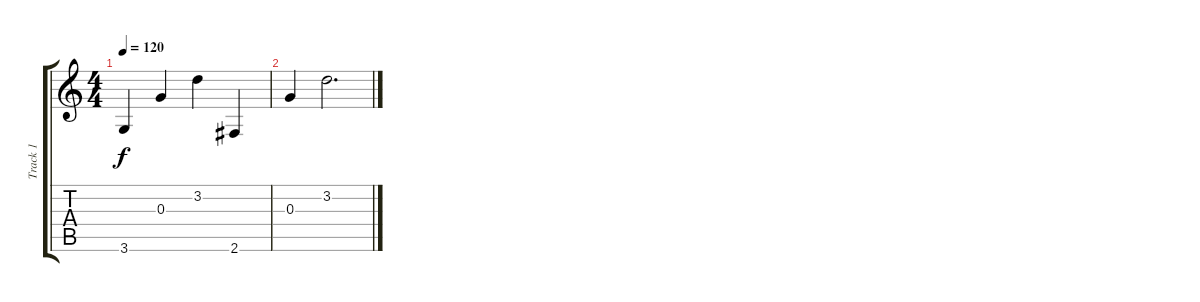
\track ("Track 1" "Track 1") {instrument acousticguitarsteel}
\staff {score tabs}
\tuning (E4 B3 G3 D3 A2 E2) {hide}
\ts (4 4)
\tempo 120
\clef g2
\ks c
3.6.4{dy f} 0.3.4 3.2.4 2.6.4 |
0.3.4 3.2.2{d}
